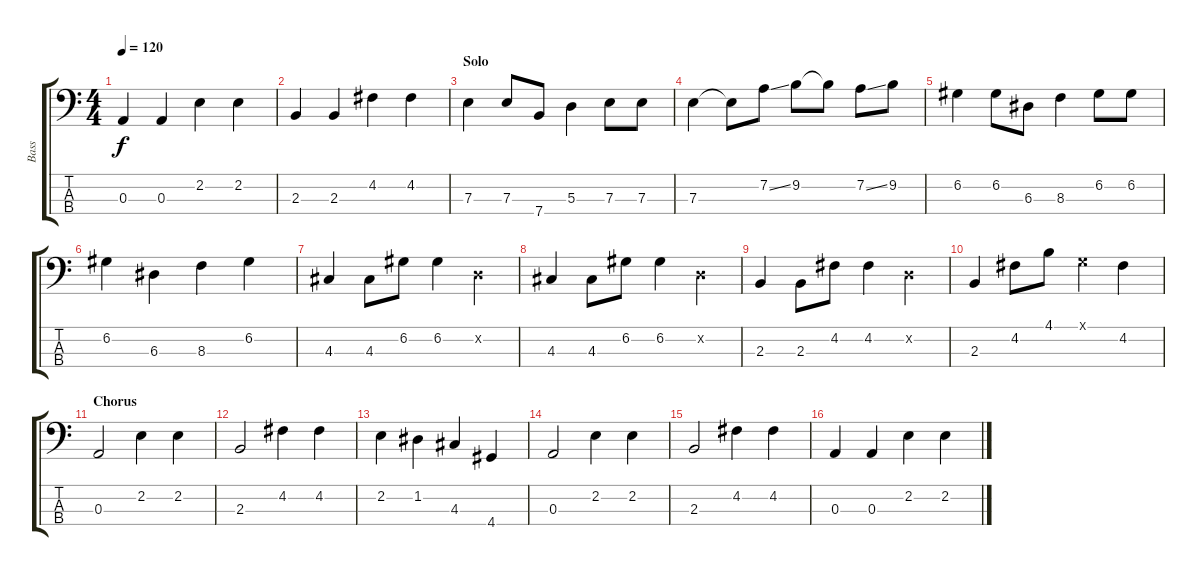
\track ("Bass" "Bass") {instrument electricbassfinger}
\staff {score tabs}
\tuning (G2 D2 A1 E1) {hide}
\ts (4 4)
\tempo 120
\clef f4
\ks c
0.3.4{dy f} 0.3.4 2.2.4 2.2.4 |
2.3.4 2.3.4 4.2.4 4.2.4 |
\section ("" "Solo")
7.3.4 7.3.8 7.4.8 5.3.4 7.3.8 7.3.8 |
7.3.4 7.3{t}.8 7.2{ss}.8 9.2.8 9.2{t}.8 7.2{ss}.8 9.2.8 |
6.2.4 6.2.8 6.3.8 8.3.4 6.2.8 6.2.8 |
6.2.4 6.3.4 8.3.4 6.2.4 |
4.3.4 4.3.8 6.2.8 6.2.4 0.2{x}.4 |
4.3.4 4.3.8 6.2.8 6.2.4 0.2{x}.4 |
2.3.4 2.3.8 4.2.8 4.2.4 0.2{x}.4 |
2.3.4 4.2.8 4.1.8 0.1{x}.4 4.2.4 |
\section ("" "Chorus")
0.3.2 2.2.4 2.2.4 |
2.3.2 4.2.4 4.2.4 |
2.2.4 1.2.4 4.3.4 4.4.4 |
0.3.2 2.2.4 2.2.4 |
2.3.2 4.2.4 4.2.4 |
0.3.4 0.3.4 2.2.4 2.2.4
